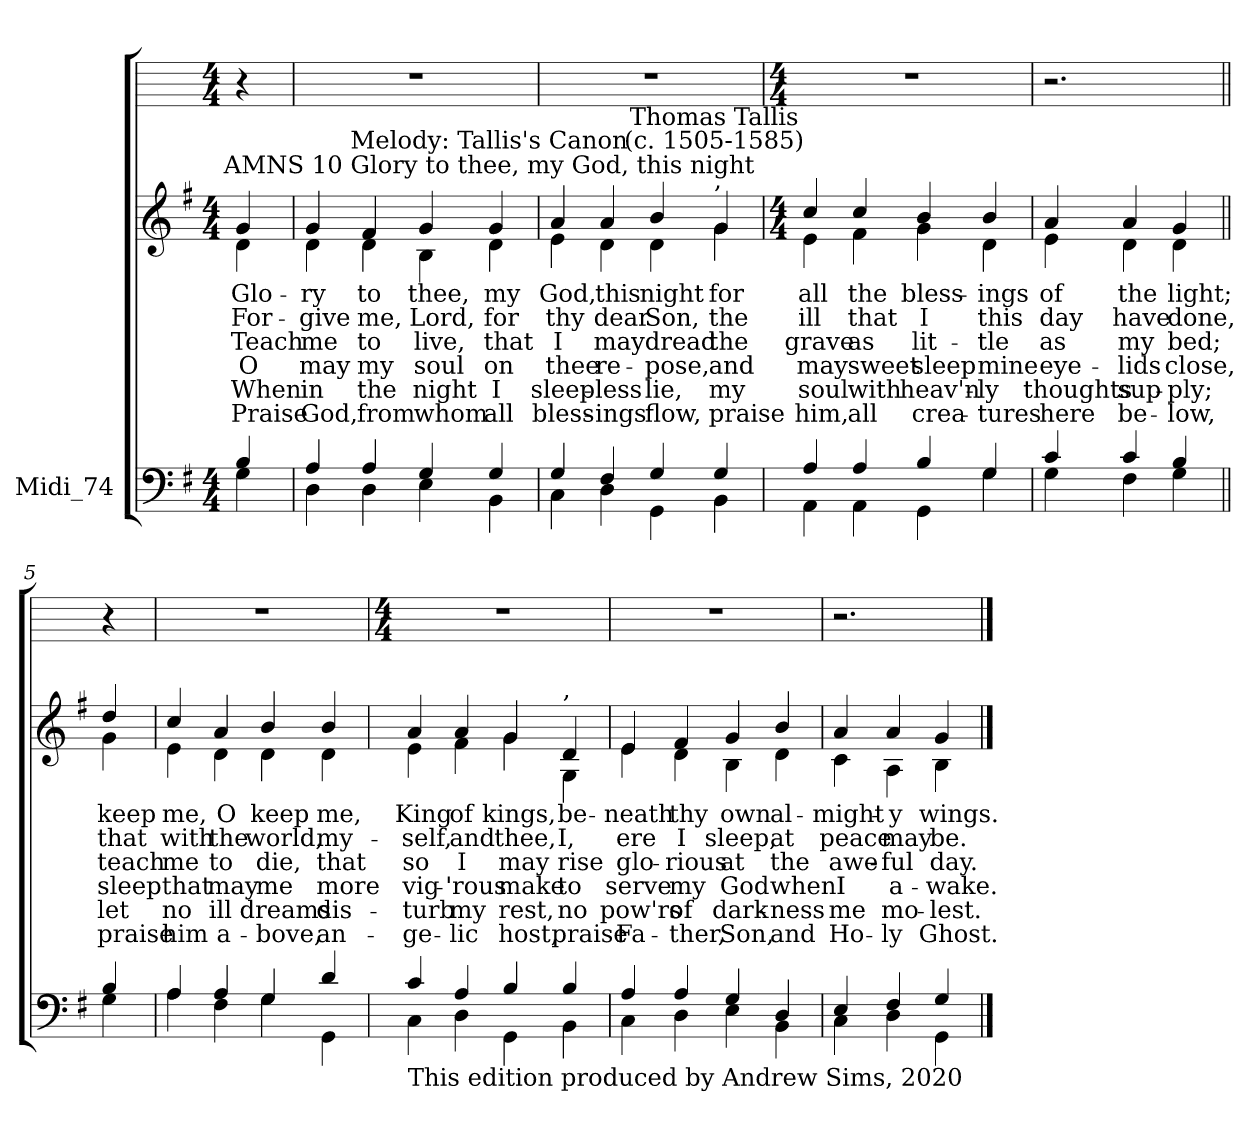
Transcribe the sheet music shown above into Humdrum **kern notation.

**kern	**kern	**text	**text	**text	**text	**text	**text	**kern
*part3	*part2	*part2	*part2	*part2	*part2	*part2	*part2	*part1
*staff3	*staff2	*staff2	*staff2	*staff2	*staff2	*staff2	*staff2	*staff1
*I"Midi_74	*	*	*	*	*	*	*	*
*clefF4	*clefG2	*	*	*	*	*	*	*
*k[f#]	*k[f#]	*	*	*	*	*	*	*
*G:	*G:	*	*	*	*	*	*	*
*M4/4	*M4/4	*	*	*	*	*	*	*M4/4
=	=	=	=	=	=	=	=	=
*^	*	*	*	*	*	*	*	*
!	!	!LO:TX:a:cj:t=Thomas Ken\n(1637-1711)	!	!	!	!	!	!	!
!	!	!	!LO:LY:b	!LO:LY:b	!LO:LY:b	!LO:LY:b	!LO:LY:b	!LO:LY:b	!
*	*	*^	*	*	*	*	*	*	*
4B/	4G\	4g/	4d\	Glo-	-For-	-Teach	O	When	Praise	4r
=1	=1	=1	=1	=1	=1	=1	=1	=1	=1	=1
!	!	!	!	!LO:LY:b	!LO:LY:b	!LO:LY:b	!LO:LY:b	!LO:LY:b	!LO:LY:b	!
4A/	4D\	4g/	4d\	ry	give	me	may	in	God,	1r
!	!	!	!	!LO:LY:b	!LO:LY:b	!LO:LY:b	!LO:LY:b	!LO:LY:b	!LO:LY:b	!
4A/	4D\	4f#/	4d\	to	me,	to	my	the	from	.
!	!	!	!	!LO:LY:b	!LO:LY:b	!LO:LY:b	!LO:LY:b	!LO:LY:b	!LO:LY:b	!
4G/	4E\	4g/	4B\	thee,	Lord,	live,	soul	night	whom	.
!	!	!LO:TX:a:cj:t=AMNS 10 Glory to thee, my God, this night	!	!	!	!	!	!	!	!
!	!	!LO:TX:a:cj:t=Melody&colon; Tallis's Canon	!	!	!	!	!	!	!	!
!	!	!	!	!LO:LY:b	!LO:LY:b	!LO:LY:b	!LO:LY:b	!LO:LY:b	!LO:LY:b	!
4G/	4BB\	4g/	4d\	my	for	that	on	I	all	.
=2	=2	=2	=2	=2	=2	=2	=2	=2	=2	=2
!	!	!	!	!LO:LY:b	!LO:LY:b	!LO:LY:b	!LO:LY:b	!LO:LY:b	!LO:LY:b	!
4G/	4C\	4a/	4e\	God,	thy	I	thee	sleep-	-bless-	1r
!	!	!	!	!LO:LY:b	!LO:LY:b	!LO:LY:b	!LO:LY:b	!LO:LY:b	!LO:LY:b	!
4F#/	4D\	4a/	4d\	-this	dear	may	re-	-less	ings	.
!	!	!	!	!LO:LY:b	!LO:LY:b	!LO:LY:b	!LO:LY:b	!LO:LY:b	!LO:LY:b	!
4G/	4GG\	4b/	4d\	night	Son,	dread	pose,	lie,	flow,	.
!	!	!LO:TX:a:t=,	!	!	!	!	!	!	!	!
!	!	!LO:TX:a:cj:t=Thomas Tallis\n(c. 1505-1585)	!	!	!	!	!	!	!	!
!	!	!	!	!LO:LY:b	!LO:LY:b	!LO:LY:b	!LO:LY:b	!LO:LY:b	!LO:LY:b	!
4G/	4BB\	4g/	4g\	for	the	the	and	my	praise	.
!!LO:LB:g=z
=3	=3	=3	=3	=3	=3	=3	=3	=3	=3	=3
*	*	*M4/4	*	*	*	*	*	*	*	*M4/4
!	!	!	!	!LO:LY:b	!LO:LY:b	!LO:LY:b	!LO:LY:b	!LO:LY:b	!LO:LY:b	!
4A/	4AA\	4cc/	4e\	all	ill	grave	may	soul	him,	1r
!	!	!	!	!LO:LY:b	!LO:LY:b	!LO:LY:b	!LO:LY:b	!LO:LY:b	!LO:LY:b	!
4A/	4AA\	4cc/	4f#\	the	that	as	sweet	with	all	.
!	!	!	!	!LO:LY:b	!LO:LY:b	!LO:LY:b	!LO:LY:b	!LO:LY:b	!LO:LY:b	!
4B/	4GG\	4b/	4g\	bless-	-I	lit-	-sleep	heav'n-	-crea-	.
!	!	!	!	!LO:LY:b	!LO:LY:b	!LO:LY:b	!LO:LY:b	!LO:LY:b	!LO:LY:b	!
4G/	4G\	4b/	4d\	-ings	this	tle	mine	ly	tures	.
=4	=4	=4	=4	=4	=4	=4	=4	=4	=4	=4
!	!	!	!	!LO:LY:b	!LO:LY:b	!LO:LY:b	!LO:LY:b	!LO:LY:b	!LO:LY:b	!
4c/	4G\	4a/	4e\	of	day	as	eye-	-thoughts	here	2.r
!	!	!	!	!LO:LY:b	!LO:LY:b	!LO:LY:b	!LO:LY:b	!LO:LY:b	!LO:LY:b	!
4c/	4F#\	4a/	4d\	the	have	my	lids	sup-	-be-	.
!	!	!	!	!LO:LY:b	!LO:LY:b	!LO:LY:b	!LO:LY:b	!LO:LY:b	!LO:LY:b	!
4B/	4G\	4g/	4d\	-light;	done,	bed;	close,	ply;	low,	.
=5||	=5||	=5||	=5||	=5||	=5||	=5||	=5||	=5||	=5||	=5||
!	!	!	!	!LO:LY:b	!LO:LY:b	!LO:LY:b	!LO:LY:b	!LO:LY:b	!LO:LY:b	!
4B/	4G\	4dd/	4g\	keep	that	teach	sleep	let	praise	4r
=6	=6	=6	=6	=6	=6	=6	=6	=6	=6	=6
!	!	!	!	!LO:LY:b	!LO:LY:b	!LO:LY:b	!LO:LY:b	!LO:LY:b	!LO:LY:b	!
4A/	4A\	4cc/	4e\	me,	with	me	that	no	him	1r
!	!	!	!	!LO:LY:b	!LO:LY:b	!LO:LY:b	!LO:LY:b	!LO:LY:b	!LO:LY:b	!
4A/	4F#\	4a/	4d\	O	the	to	may	ill	a-	.
!	!	!	!	!LO:LY:b	!LO:LY:b	!LO:LY:b	!LO:LY:b	!LO:LY:b	!LO:LY:b	!
4G/	4G\	4b/	4d\	-keep	world,	die,	me	dreams	bove,	.
!	!	!	!	!LO:LY:b	!LO:LY:b	!LO:LY:b	!LO:LY:b	!LO:LY:b	!LO:LY:b	!
4d/	4GG\	4b/	4d\	me,	my-	-that	more	dis-	-an-	.
!!LO:LB:g=z
=7	=7	=7	=7	=7	=7	=7	=7	=7	=7	=7
*	*	*	*	*	*	*	*	*	*	*M4/4
!LO:TX:b:t=This edition produced by Andrew Sims, 2020	!	!	!	!	!	!	!	!	!	!
!	!	!	!	!LO:LY:b	!LO:LY:b	!LO:LY:b	!LO:LY:b	!LO:LY:b	!LO:LY:b	!
4c/	4C\	4a/	4e\	-King	self,	so	vig-	-turb	ge-	1r
!	!	!	!	!LO:LY:b	!LO:LY:b	!LO:LY:b	!LO:LY:b	!LO:LY:b	!LO:LY:b	!
4A/	4D\	4a/	4f#\	-of	and	I	'rous	my	lic	.
!	!	!	!	!LO:LY:b	!LO:LY:b	!LO:LY:b	!LO:LY:b	!LO:LY:b	!LO:LY:b	!
4B/	4GG\	4g/	4g\	kings,	thee,	may	make	rest,	host,	.
!	!	!LO:TX:a:t=,	!	!	!	!	!	!	!	!
!	!	!	!	!LO:LY:b	!LO:LY:b	!LO:LY:b	!LO:LY:b	!LO:LY:b	!LO:LY:b	!
4B/	4BB\	4d/	4G\	be-	-I,	rise	to	no	praise	.
=8	=8	=8	=8	=8	=8	=8	=8	=8	=8	=8
!	!	!	!	!LO:LY:b	!LO:LY:b	!LO:LY:b	!LO:LY:b	!LO:LY:b	!LO:LY:b	!
4A/	4C\	4e/	4e\	neath	ere	glo-	-serve	pow'rs	Fa-	1r
!	!	!	!	!LO:LY:b	!LO:LY:b	!LO:LY:b	!LO:LY:b	!LO:LY:b	!LO:LY:b	!
4A/	4D\	4f#/	4d\	-thy	I	rious	my	of	ther,	.
!	!	!	!	!LO:LY:b	!LO:LY:b	!LO:LY:b	!LO:LY:b	!LO:LY:b	!LO:LY:b	!
4G/	4E\	4g/	4B\	own	sleep,	at	God	dark-	-Son,	.
!	!	!	!	!LO:LY:b	!LO:LY:b	!LO:LY:b	!LO:LY:b	!LO:LY:b	!LO:LY:b	!
4D/	4BB\	4b/	4d\	al-	-at	the	when	ness	and	.
=9	=9	=9	=9	=9	=9	=9	=9	=9	=9	=9
!	!	!	!	!LO:LY:b	!LO:LY:b	!LO:LY:b	!LO:LY:b	!LO:LY:b	!LO:LY:b	!
4E/	4C\	4a/	4c\	might-	-peace	awe-	-I	me	Ho-	2.r
!	!	!	!	!LO:LY:b	!LO:LY:b	!LO:LY:b	!LO:LY:b	!LO:LY:b	!LO:LY:b	!
4F#/	4D\	4a/	4A\	-y	may	ful	a-	-mo-	-ly	.
!	!	!	!	!LO:LY:b	!LO:LY:b	!LO:LY:b	!LO:LY:b	!LO:LY:b	!LO:LY:b	!
4G/	4GG\	4g/	4B\	wings.	be.	day.	wake.	lest.	Ghost.	.
*v	*v	*	*	*	*	*	*	*	*	*
*	*v	*v	*	*	*	*	*	*	*
==	==	==	==	==	==	==	==	==
*-	*-	*-	*-	*-	*-	*-	*-	*-
